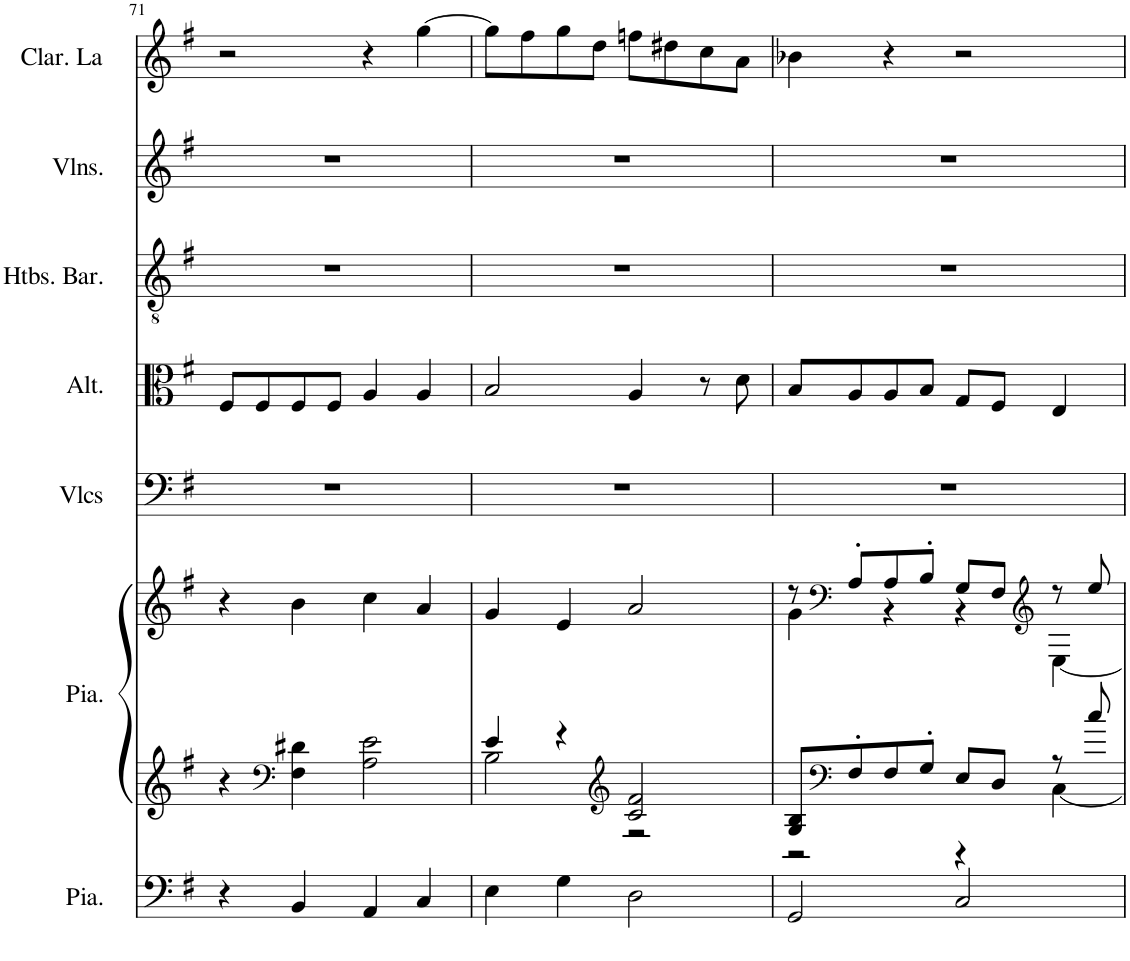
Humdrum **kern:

**kern	**kern	**kern	**kern	**kern	**kern	**kern	**kern
*part7	*part6	*part6	*part5	*part4	*part3	*part2	*part1
*staff8	*staff7	*staff6	*staff5	*staff4	*staff3	*staff2	*staff1
*I"Piano, Pedals	*I"Piano, Organ	*	*I"Violoncelles, Bass	*I"Altos, Tenor	*I"Hautbois Baryton, Alto	*I"Violons, Soprano	*I"Clarinette en La, Soprano solo
*I'Pia.	*I'Pia.	*	*I'Vlcs	*I'Alt.	*I'Htbs. Bar.	*I'Vlns.	*I'Clar. La
!!LO:PB:g=z
*clefF4	*clefG2	*clefG2	*clefF4	*clefC3	*clefGv2	*clefG2	*clefG2
*	*	*	*	*	*	*	*Trd2c3
*k[f#]	*k[f#]	*k[f#]	*k[f#]	*k[f#]	*k[f#]	*k[f#]	*k[f#]
*M4/4	*M4/4	*M4/4	*M4/4	*M4/4	*M4/4	*M4/4	*M4/4
=71	=71	=71	=71	=71	=71	=71	=71
4r	4r	4r	1r	8F#/L	1r	1r	2r
.	.	.	.	8F#/	.	.	.
*	*clefF4	*	*	*	*	*	*
4BB/	4F#\ 4d#X\	4b\	.	8F#/	.	.	.
.	.	.	.	8F#/J	.	.	.
4AA/	2A\ 2e\	4cc\	.	4A/	.	.	4r
4C/	.	4a/	.	4A/	.	.	[4gg\
=72	=72	=72	=72	=72	=72	=72	=72
*	*^	*	*	*	*	*	*
4E\	4e/	2B\	4g/	1r	2B/	1r	1r	8gg\L]
.	.	.	.	.	.	.	.	8ff#\
4G\	4r	.	4e/	.	.	.	.	8gg\
.	.	.	.	.	.	.	.	8dd\J
*	*clefG2	*	*	*	*	*	*	*
2D\	2c/ 2f#/	2r	2a/	.	4A/	.	.	8ffn\L
.	.	.	.	.	.	.	.	8dd#X\
.	.	.	.	.	8r	.	.	8cc\
.	.	.	.	.	8d\	.	.	8a\J
=73	=73	=73	=73	=73	=73	=73	=73	=73
*	*	*	*^	*	*	*	*	*
2GG/	8G/ 8B/L	2r	8r	4g\	1r	8B/L	1r	1r	4b-X\
*	*clefF4	*	*clefF4	*	*	*	*	*	*
.	8F#'/	.	8A'/L	.	.	8A/	.	.	.
.	8F#/	.	8A/	4r	.	8A/	.	.	4r
.	8G'/J	.	8B'/J	.	.	8B/J	.	.	.
2C/	8E/L	4r	8G/L	4r	.	8G/L	.	.	2r
.	8D/J	.	8F#/J	.	.	8F#/J	.	.	.
*	*	*	*clefG2	*	*	*	*	*	*
.	8r	[4C\	8r	[4E\	.	4E/	.	.	.
.	8cc/	.	8ee/	.	.	.	.	.	.
*	*v	*v	*	*	*	*	*	*	*
*	*	*v	*v	*	*	*	*	*
=	=	=	=	=	=	=	=
*-	*-	*-	*-	*-	*-	*-	*-
